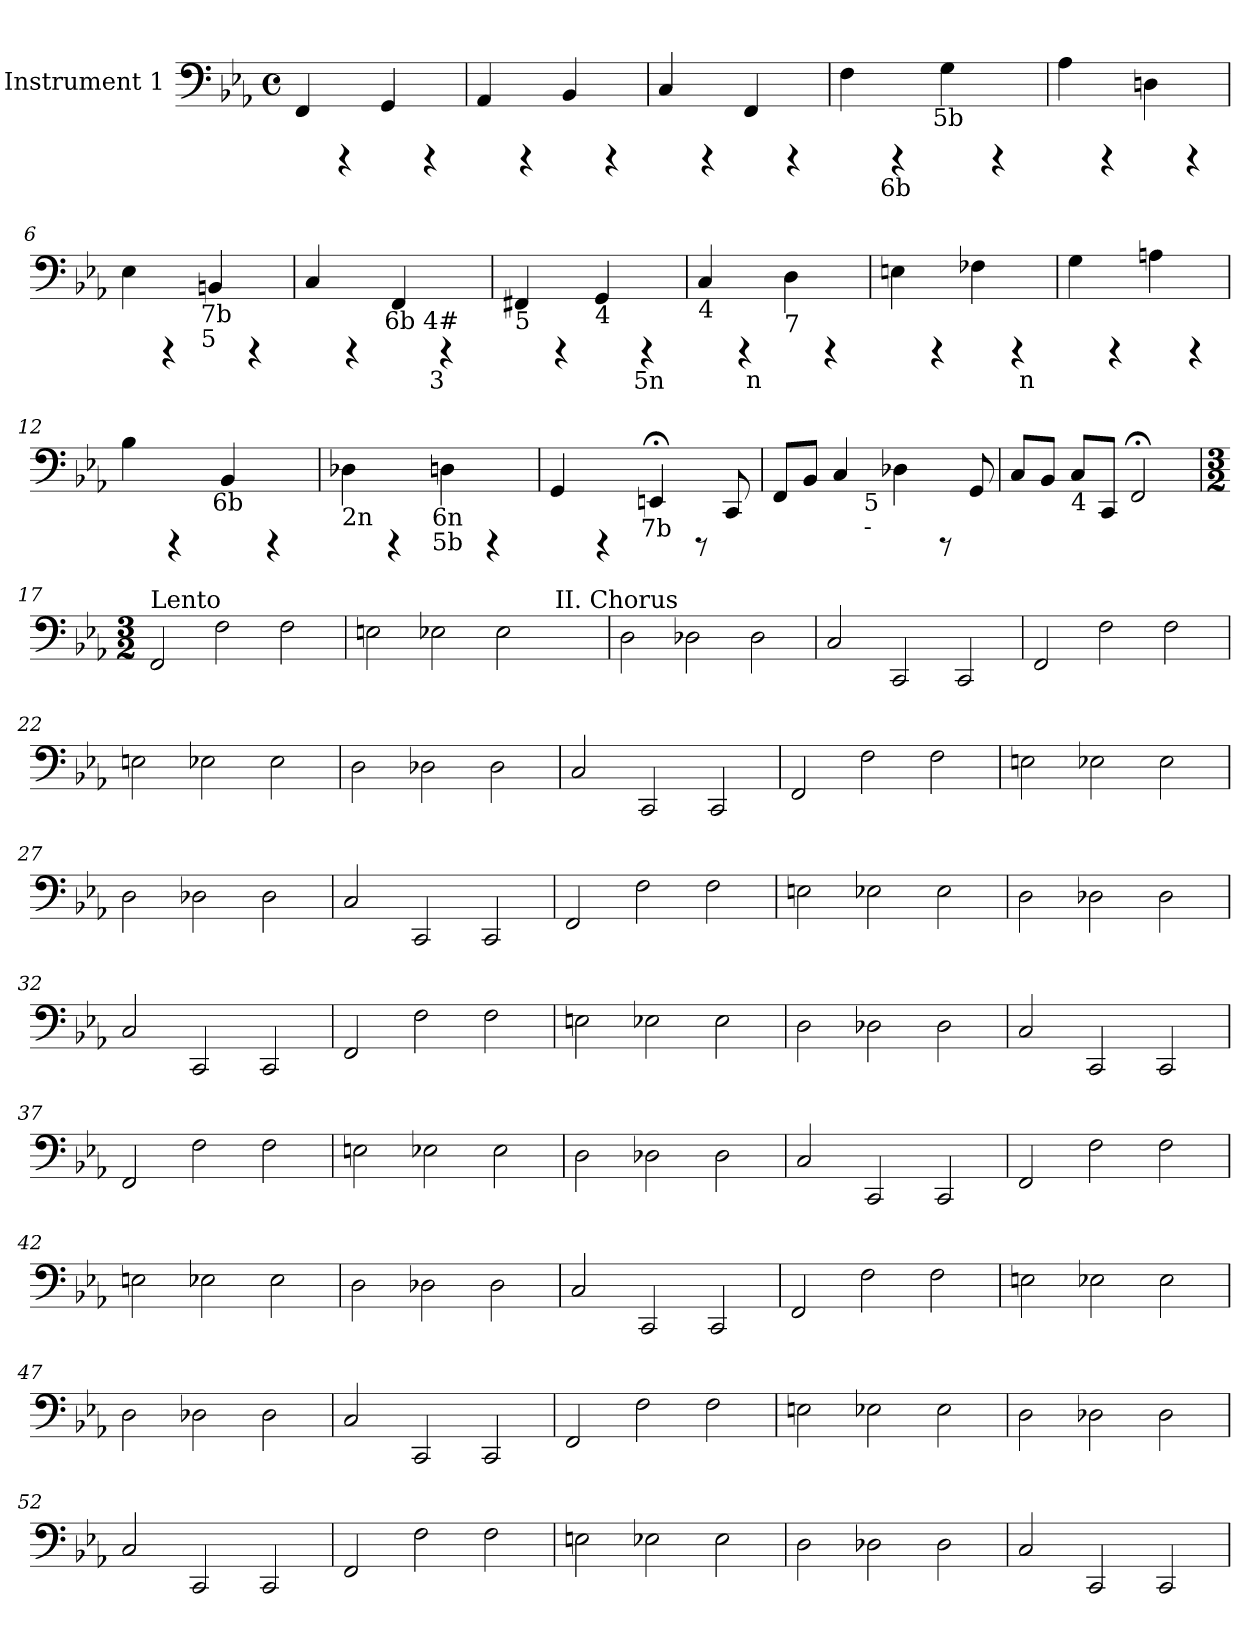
**kern
*part1
*staff1
*I"Instrument 1
!!LO:PB:g=z
*stria5
*clefF4
*k[b-e-a-]
*E-:
*M4/4
*met(c)
=1
4FF/
4rCCC
4GG/
4rCCC
=2
4AA-/
4rCCC
4BB-</
4rCCC
=3
4C/
4rCCC
4FF/
4rCCC
=4
*^
*	*^
4F<\	8..ryy	4ryy
!	!LO:TX:b:t=6b	!
.	2ryy	.
4rCCC	.	8...ryy
!	!	!LO:TX:b:t=5b
.	.	2ryy
4G\	.	.
.	4ryy	.
4rCCC	.	.
.	32ryy	.
.	.	64ryy
*v	*v	*v
=5
4A-\
4rCCC
4Dn\
4rCCC
!!LO:LB:g=z
=6
*^
4E-\	4ryy
4rCCC	8...ryy
!	!LO:TX:b:t=7b
!	!LO:TX:b:t=5
.	2ryy
4BBn/	.
4rCCC	.
.	64ryy
=7	=7
*	*^
4C/	4ryy	2ryy
4rCCC	8...ryy	.
!	!LO:TX:b:t=6b 4#	!
.	2ryy	.
4FF/	.	8..ryy
!	!	!LO:TX:b:t=3
.	.	4ryy
4rCCC	.	.
.	.	32ryy
.	64ryy	.
=8	=8	=8
!LO:TX:b:t=5	!	!
*	*v	*v
4FF#X/	2ryy
4rCCC	.
!LO:TX:b:t=4	!
4GG/	8...ryy
!	!LO:TX:b:t=5n
.	4ryy
4rCCC	.
.	64ryy
=9	=9
!LO:TX:b:t=4	!
4C</	4ryy
4rCCC	64ryy
!	!LO:TX:b:t=n
.	2ryy
!LO:TX:b:t=7	!
4D\	.
4rCCC	.
.	8...ryy
=10	=10
4En\	2ryy
4rCCC	.
4F-\	4ryy
4rCCC	64ryy
!	!LO:TX:b:t=n
.	8...ryy
=11	=11
!LO:TX:b:t=5b 5b 5b	!
*v	*v
4G\
4rCCC
4An\
4rCCC
!!LO:LB:g=z
=12
*^
4B-\	4ryy
4rCCC	8...ryy
!	!LO:TX:b:t=6b
.	2ryy
4BB-/	.
4rCCC	.
.	64ryy
=13	=13
!LO:TX:b:t=2n	!
4D-X\	4ryy
4rCCC	8...ryy
!	!LO:TX:b:t=6n
!	!LO:TX:b:t=5b
.	2ryy
4Dn\	.
4rCCC	.
.	64ryy
=14	=14
4GG/	4ryy
4rCCC	8...ryy
!	!LO:TX:b:t=7b
.	2ryy
4EEn;</	.
8rCCC	.
8CC/	.
.	64ryy
=15	=15
8FF/L	4.ryy
8BB-/J	.
4C/	.
!	!LO:TX:b:t=5
!	!LO:TX:b:t=-
.	2ryy
4D-X\	.
8rCCC	.
8GG/	8ryy
*v	*v
=16
8C/L
8BB-/J
!LO:TX:b:t=4
8C/L
8CC</J
2FF;</
!!LO:LB:g=z
=17!
*M3/2
!LO:TX:a:t=Lento
2FF/
2F\
2F\
=18
*^
2En\	1ryy
2E-X\	.
2E-\	4ryy
.	32.ryy
!	!LO:TX:a:t=II. Chorus
.	8ryy
.	16ryy
.	64ryy
*v	*v
=19
2D\
2D-X\
2D-\
=20
2C/
2CC/
2CC/
=21
2FF/
2F\
2F\
=22
2En\
2E-X\
2E-\
!!LO:LB:g=z
=23
2D\
2D-X\
2D-\
=24
2C/
2CC/
2CC/
=25
2FF/
2F\
2F\
=26
2En\
2E-X\
2E-\
=27
2D\
2D-X\
2D-\
=28
2C/
2CC/
2CC/
!!LO:LB:g=z
=29
2FF/
2F\
2F\
=30
2En\
2E-X\
2E-\
=31
2D\
2D-X\
2D-\
=32
2C/
2CC/
2CC/
=33
2FF/
2F\
2F\
=34
2En\
2E-X\
2E-\
!!LO:LB:g=z
=35
2D\
2D-X\
2D-\
=36
2C/
2CC/
2CC/
=37
2FF/
2F\
2F\
=38
2En\
2E-X\
2E-\
=39
2D\
2D-X\
2D-\
=40
2C/
2CC/
2CC/
!!LO:LB:g=z
=41
2FF/
2F\
2F\
=42
2En\
2E-X\
2E-\
=43
2D\
2D-X\
2D-\
=44
2C/
2CC/
2CC/
=45
2FF/
2F\
2F\
=46
2En\
2E-X\
2E-\
!!LO:PB:g=z
=47
2D\
2D-X\
2D-\
=48
2C/
2CC/
2CC/
=49
2FF/
2F\
2F\
=50
2En\
2E-X\
2E-\
=51
2D\
2D-X\
2D-\
=52
2C/
2CC/
2CC/
!!LO:LB:g=z
=53
2FF/
2F\
2F\
=54
2En\
2E-X\
2E-\
=55
2D\
2D-X\
2D-\
=56
2C/
2CC/
2CC/
=
*-
